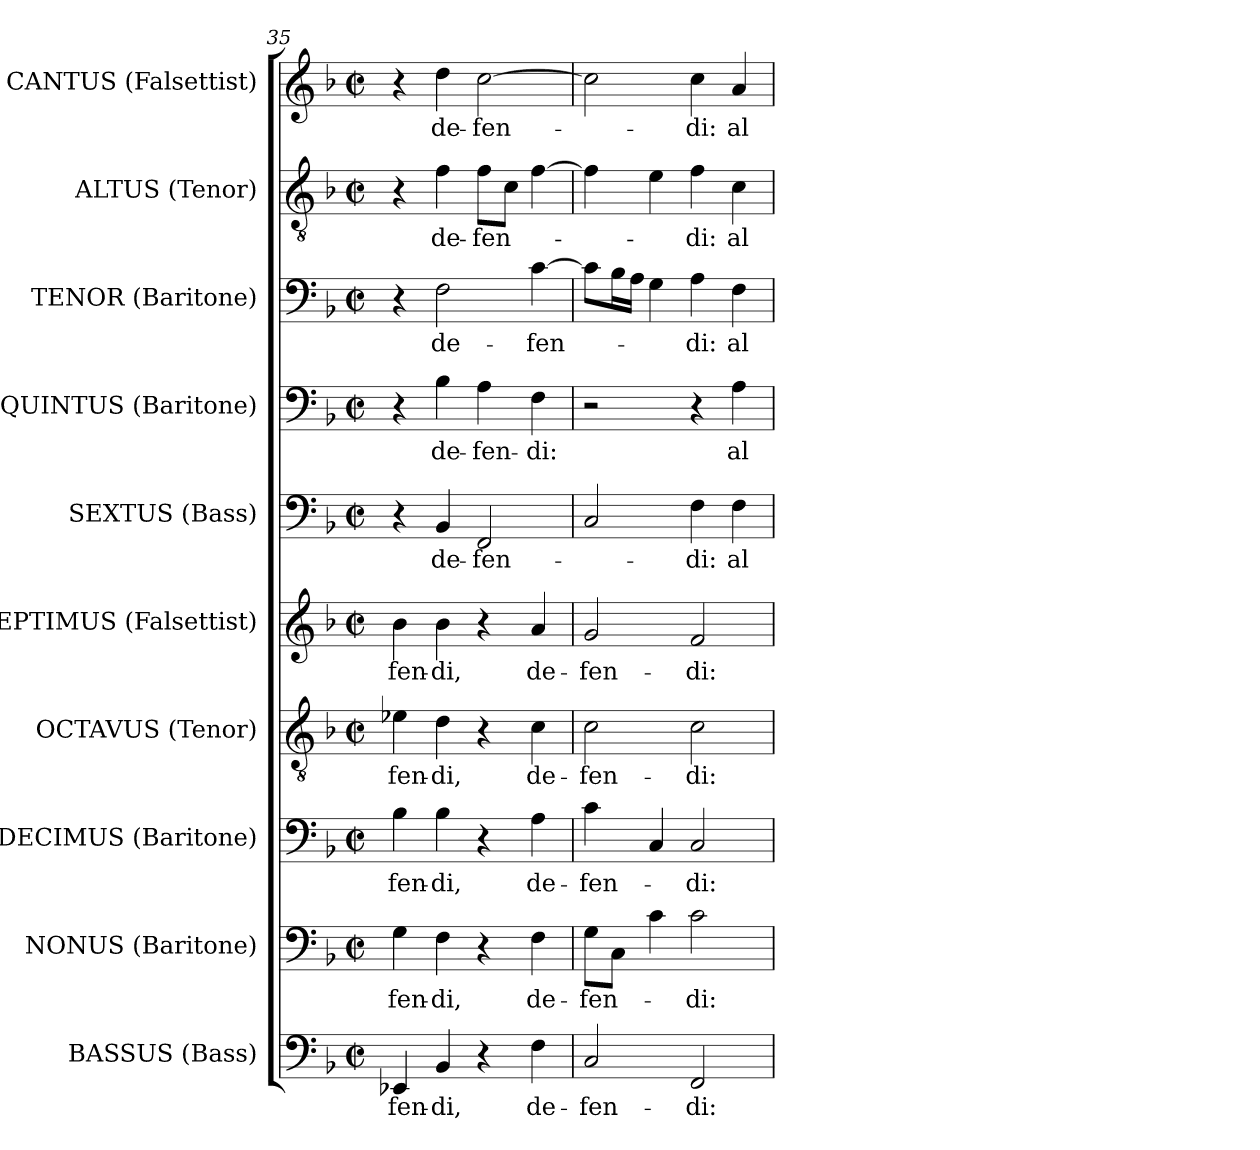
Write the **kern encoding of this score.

**kern	**text	**kern	**text	**kern	**text	**kern	**text	**kern	**text	**kern	**text	**kern	**text	**kern	**text	**kern	**text	**kern	**text
*part10	*part10	*part9	*part9	*part8	*part8	*part7	*part7	*part6	*part6	*part5	*part5	*part4	*part4	*part3	*part3	*part2	*part2	*part1	*part1
*staff10	*staff10	*staff9	*staff9	*staff8	*staff8	*staff7	*staff7	*staff6	*staff6	*staff5	*staff5	*staff4	*staff4	*staff3	*staff3	*staff2	*staff2	*staff1	*staff1
*I"BASSUS (Bass)	*	*I"NONUS (Baritone)	*	*I"DECIMUS (Baritone)	*	*I"OCTAVUS (Tenor)	*	*I"SEPTIMUS (Falsettist)	*	*I"SEXTUS (Bass)	*	*I"QUINTUS (Baritone)	*	*I"TENOR (Baritone)	*	*I"ALTUS (Tenor)	*	*I"CANTUS (Falsettist)	*
*I'B.	*	*I'Bar.	*	*I'Bar.	*	*I'T.	*	*I'A.	*	*I'B.	*	*I'Bar.	*	*I'Bar.	*	*I'T.	*	*I'A.	*
*clefF4	*	*clefF4	*	*clefF4	*	*clefGv2	*	*clefG2	*	*clefF4	*	*clefF4	*	*clefF4	*	*clefGv2	*	*clefG2	*
*	*	*	*	*	*	*ITrd7c12	*	*	*	*	*	*	*	*	*	*ITrd7c12	*	*	*
*k[b-]	*	*k[b-]	*	*k[b-]	*	*k[b-]	*	*k[b-]	*	*k[b-]	*	*k[b-]	*	*k[b-]	*	*k[b-]	*	*k[b-]	*
*F:	*	*F:	*	*F:	*	*F:	*	*F:	*	*F:	*	*F:	*	*F:	*	*F:	*	*F:	*
*M2/2	*	*M2/2	*	*M2/2	*	*M2/2	*	*M2/2	*	*M2/2	*	*M2/2	*	*M2/2	*	*M2/2	*	*M2/2	*
*met(c|)	*	*met(c|)	*	*met(c|)	*	*met(c|)	*	*met(c|)	*	*met(c|)	*	*met(c|)	*	*met(c|)	*	*met(c|)	*	*met(c|)	*
=35	=35	=35	=35	=35	=35	=35	=35	=35	=35	=35	=35	=35	=35	=35	=35	=35	=35	=35	=35
!	!LO:LY:b:color=#000000	!	!	!	!	!	!	!	!	!	!	!	!	!	!	!	!	!	!
!	!	!	!LO:LY:b:color=#000000	!	!	!	!	!	!	!	!	!	!	!	!	!	!	!	!
!	!	!	!	!	!LO:LY:b:color=#000000	!	!	!	!	!	!	!	!	!	!	!	!	!	!
!	!	!	!	!	!	!	!LO:LY:b:color=#000000	!	!	!	!	!	!	!	!	!	!	!	!
!	!	!	!	!	!	!	!	!	!LO:LY:b:color=#000000	!	!	!	!	!	!	!	!	!	!
4EE-Xi/	-fen-	4Gi\	-fen-	4B-i\	-fen-	4E-Xi\	-fen-	4b-i\	-fen-	4r	.	4r	.	4r	.	4r	.	4r	.
!	!LO:LY:b:color=#000000	!	!	!	!	!	!	!	!	!	!	!	!	!	!	!	!	!	!
!	!	!	!LO:LY:b:color=#000000	!	!	!	!	!	!	!	!	!	!	!	!	!	!	!	!
!	!	!	!	!	!LO:LY:b:color=#000000	!	!	!	!	!	!	!	!	!	!	!	!	!	!
!	!	!	!	!	!	!	!LO:LY:b:color=#000000	!	!	!	!	!	!	!	!	!	!	!	!
!	!	!	!	!	!	!	!	!	!LO:LY:b:color=#000000	!	!	!	!	!	!	!	!	!	!
!	!	!	!	!	!	!	!	!	!	!	!LO:LY:b:color=#000000	!	!	!	!	!	!	!	!
!	!	!	!	!	!	!	!	!	!	!	!	!	!LO:LY:b:color=#000000	!	!	!	!	!	!
!	!	!	!	!	!	!	!	!	!	!	!	!	!	!	!LO:LY:b:color=#000000	!	!	!	!
!	!	!	!	!	!	!	!	!	!	!	!	!	!	!	!	!	!LO:LY:b:color=#000000	!	!
!	!	!	!	!	!	!	!	!	!	!	!	!	!	!	!	!	!	!	!LO:LY:b:color=#000000
4BB-i/	-di,	4Fi\	-di,	4B-i\	-di,	4Di\	-di,	4b-i\	-di,	4BB-i/	de-	4B-i\	de-	2Fi\	de-	4Fi\	de-	4ddi\	de-
!	!	!	!	!	!	!	!	!	!	!	!LO:LY:b:color=#000000	!	!	!	!	!	!	!	!
!	!	!	!	!	!	!	!	!	!	!	!	!	!LO:LY:b:color=#000000	!	!	!	!	!	!
!	!	!	!	!	!	!	!	!	!	!	!	!	!	!	!	!	!LO:LY:b:color=#000000	!	!
!	!	!	!	!	!	!	!	!	!	!	!	!	!	!	!	!	!	!	!LO:LY:b:color=#000000
4r	.	4r	.	4r	.	4r	.	4r	.	2FFi/	-fen-	4Ai\	-fen-	.	.	8Fi\L	-fen-	[2cci\	-fen-
.	.	.	.	.	.	.	.	.	.	.	.	.	.	.	.	8Ci\J	.	.	.
!	!LO:LY:b:color=#000000	!	!	!	!	!	!	!	!	!	!	!	!	!	!	!	!	!	!
!	!	!	!LO:LY:b:color=#000000	!	!	!	!	!	!	!	!	!	!	!	!	!	!	!	!
!	!	!	!	!	!LO:LY:b:color=#000000	!	!	!	!	!	!	!	!	!	!	!	!	!	!
!	!	!	!	!	!	!	!LO:LY:b:color=#000000	!	!	!	!	!	!	!	!	!	!	!	!
!	!	!	!	!	!	!	!	!	!LO:LY:b:color=#000000	!	!	!	!	!	!	!	!	!	!
!	!	!	!	!	!	!	!	!	!	!	!	!	!LO:LY:b:color=#000000	!	!	!	!	!	!
!	!	!	!	!	!	!	!	!	!	!	!	!	!	!	!LO:LY:b:color=#000000	!	!	!	!
4Fi\	de-	4Fi\	de-	4Ai\	de-	4Ci\	de-	4ai/	de-	.	.	4Fi\	-di:	[4ci\	-fen-	[4Fi\	.	.	.
!!LO:PB:g=z
=36	=36	=36	=36	=36	=36	=36	=36	=36	=36	=36	=36	=36	=36	=36	=36	=36	=36	=36	=36
!	!LO:LY:b:color=#000000	!	!	!	!	!	!	!	!	!	!	!	!	!	!	!	!	!	!
!	!	!	!LO:LY:b:color=#000000	!	!	!	!	!	!	!	!	!	!	!	!	!	!	!	!
!	!	!	!	!	!LO:LY:b:color=#000000	!	!	!	!	!	!	!	!	!	!	!	!	!	!
!	!	!	!	!	!	!	!LO:LY:b:color=#000000	!	!	!	!	!	!	!	!	!	!	!	!
!	!	!	!	!	!	!	!	!	!LO:LY:b:color=#000000	!	!	!	!	!	!	!	!	!	!
2Ci/	-fen-	8Gi\L	-fen-	4ci\	-fen-	2Ci\	-fen-	2gi/	-fen-	2Ci/	.	2r	.	8ci\L]	.	4Fi\]	.	2cci\]	.
.	.	8Ci\J	.	.	.	.	.	.	.	.	.	.	.	16B-i\L	.	.	.	.	.
.	.	.	.	.	.	.	.	.	.	.	.	.	.	16Ai\JJ	.	.	.	.	.
.	.	4ci\	.	4Ci/	.	.	.	.	.	.	.	.	.	4Gi\	.	4Ei\	.	.	.
!	!LO:LY:b:color=#000000	!	!	!	!	!	!	!	!	!	!	!	!	!	!	!	!	!	!
!	!	!	!LO:LY:b:color=#000000	!	!	!	!	!	!	!	!	!	!	!	!	!	!	!	!
!	!	!	!	!	!LO:LY:b:color=#000000	!	!	!	!	!	!	!	!	!	!	!	!	!	!
!	!	!	!	!	!	!	!LO:LY:b:color=#000000	!	!	!	!	!	!	!	!	!	!	!	!
!	!	!	!	!	!	!	!	!	!LO:LY:b:color=#000000	!	!	!	!	!	!	!	!	!	!
!	!	!	!	!	!	!	!	!	!	!	!LO:LY:b:color=#000000	!	!	!	!	!	!	!	!
!	!	!	!	!	!	!	!	!	!	!	!	!	!	!	!LO:LY:b:color=#000000	!	!	!	!
!	!	!	!	!	!	!	!	!	!	!	!	!	!	!	!	!	!LO:LY:b:color=#000000	!	!
!	!	!	!	!	!	!	!	!	!	!	!	!	!	!	!	!	!	!	!LO:LY:b:color=#000000
2FFi/	-di:	2ci\	-di:	2Ci/	-di:	2Ci\	-di:	2fi/	-di:	4Fi\	-di:	4r	.	4Ai\	-di:	4Fi\	-di:	4cci\	-di:
!	!	!	!	!	!	!	!	!	!	!	!LO:LY:b:color=#000000	!	!	!	!	!	!	!	!
!	!	!	!	!	!	!	!	!	!	!	!	!	!LO:LY:b:color=#000000	!	!	!	!	!	!
!	!	!	!	!	!	!	!	!	!	!	!	!	!	!	!LO:LY:b:color=#000000	!	!	!	!
!	!	!	!	!	!	!	!	!	!	!	!	!	!	!	!	!	!LO:LY:b:color=#000000	!	!
!	!	!	!	!	!	!	!	!	!	!	!	!	!	!	!	!	!	!	!LO:LY:b:color=#000000
.	.	.	.	.	.	.	.	.	.	4Fi\	al-	4Ai\	al-	4Fi\	al-	4Ci\	al-	4ai/	al-
=	=	=	=	=	=	=	=	=	=	=	=	=	=	=	=	=	=	=	=
*-	*-	*-	*-	*-	*-	*-	*-	*-	*-	*-	*-	*-	*-	*-	*-	*-	*-	*-	*-
